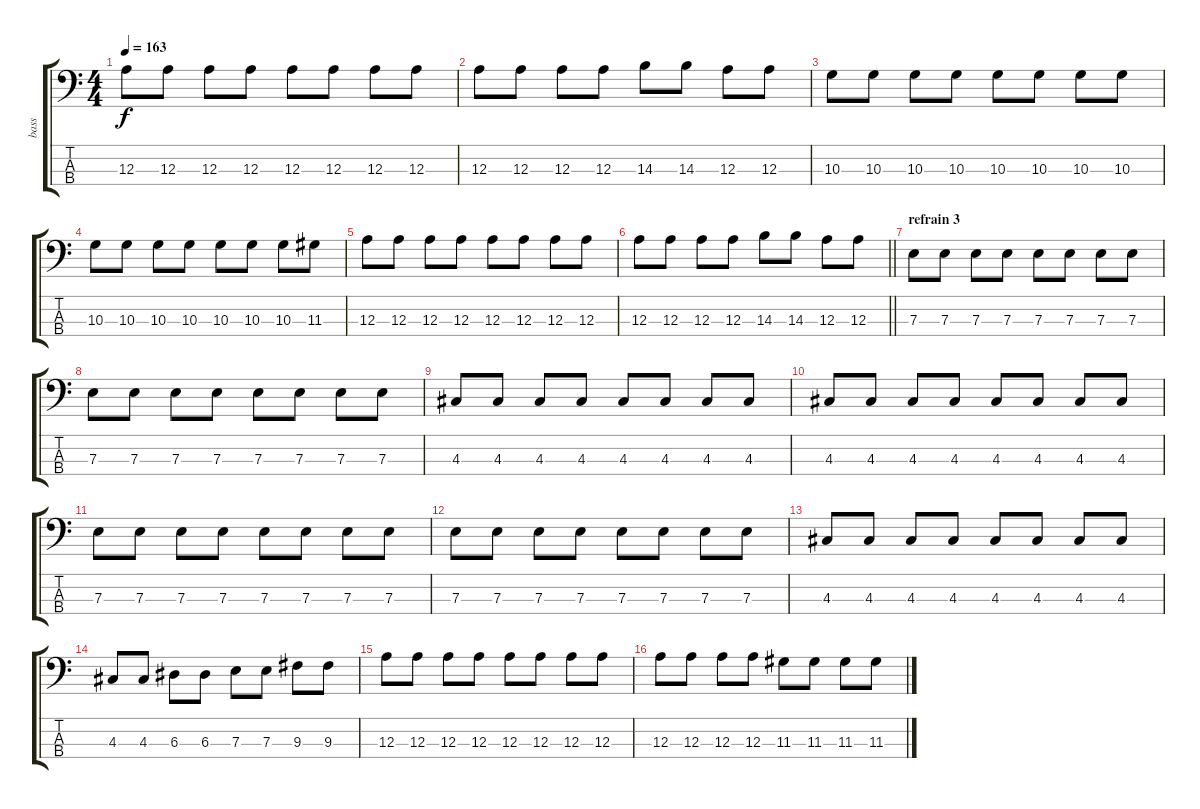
\track ("bass" "bass") {instrument electricbasspick}
\staff {score tabs}
\tuning (G2 D2 A1 E1) {hide}
\ts (4 4)
\tempo 163
\clef f4
\ks c
12.3.8{dy f} 12.3.8 12.3.8 12.3.8 12.3.8 12.3.8 12.3.8 12.3.8 |
12.3.8 12.3.8 12.3.8 12.3.8 14.3.8 14.3.8 12.3.8 12.3.8 |
10.3.8 10.3.8 10.3.8 10.3.8 10.3.8 10.3.8 10.3.8 10.3.8 |
10.3.8 10.3.8 10.3.8 10.3.8 10.3.8 10.3.8 10.3.8 11.3.8 |
12.3.8 12.3.8 12.3.8 12.3.8 12.3.8 12.3.8 12.3.8 12.3.8 |
\barLineRight lightlight
12.3.8 12.3.8 12.3.8 12.3.8 14.3.8 14.3.8 12.3.8 12.3.8 |
\section ("" "refrain 3")
7.3.8 7.3.8 7.3.8 7.3.8 7.3.8 7.3.8 7.3.8 7.3.8 |
7.3.8 7.3.8 7.3.8 7.3.8 7.3.8 7.3.8 7.3.8 7.3.8 |
4.3.8 4.3.8 4.3.8 4.3.8 4.3.8 4.3.8 4.3.8 4.3.8 |
4.3.8 4.3.8 4.3.8 4.3.8 4.3.8 4.3.8 4.3.8 4.3.8 |
7.3.8 7.3.8 7.3.8 7.3.8 7.3.8 7.3.8 7.3.8 7.3.8 |
7.3.8 7.3.8 7.3.8 7.3.8 7.3.8 7.3.8 7.3.8 7.3.8 |
4.3.8 4.3.8 4.3.8 4.3.8 4.3.8 4.3.8 4.3.8 4.3.8 |
4.3.8 4.3.8 6.3.8 6.3.8 7.3.8 7.3.8 9.3.8 9.3.8 |
12.3.8 12.3.8 12.3.8 12.3.8 12.3.8 12.3.8 12.3.8 12.3.8 |
12.3.8 12.3.8 12.3.8 12.3.8 11.3.8 11.3.8 11.3.8 11.3.8
